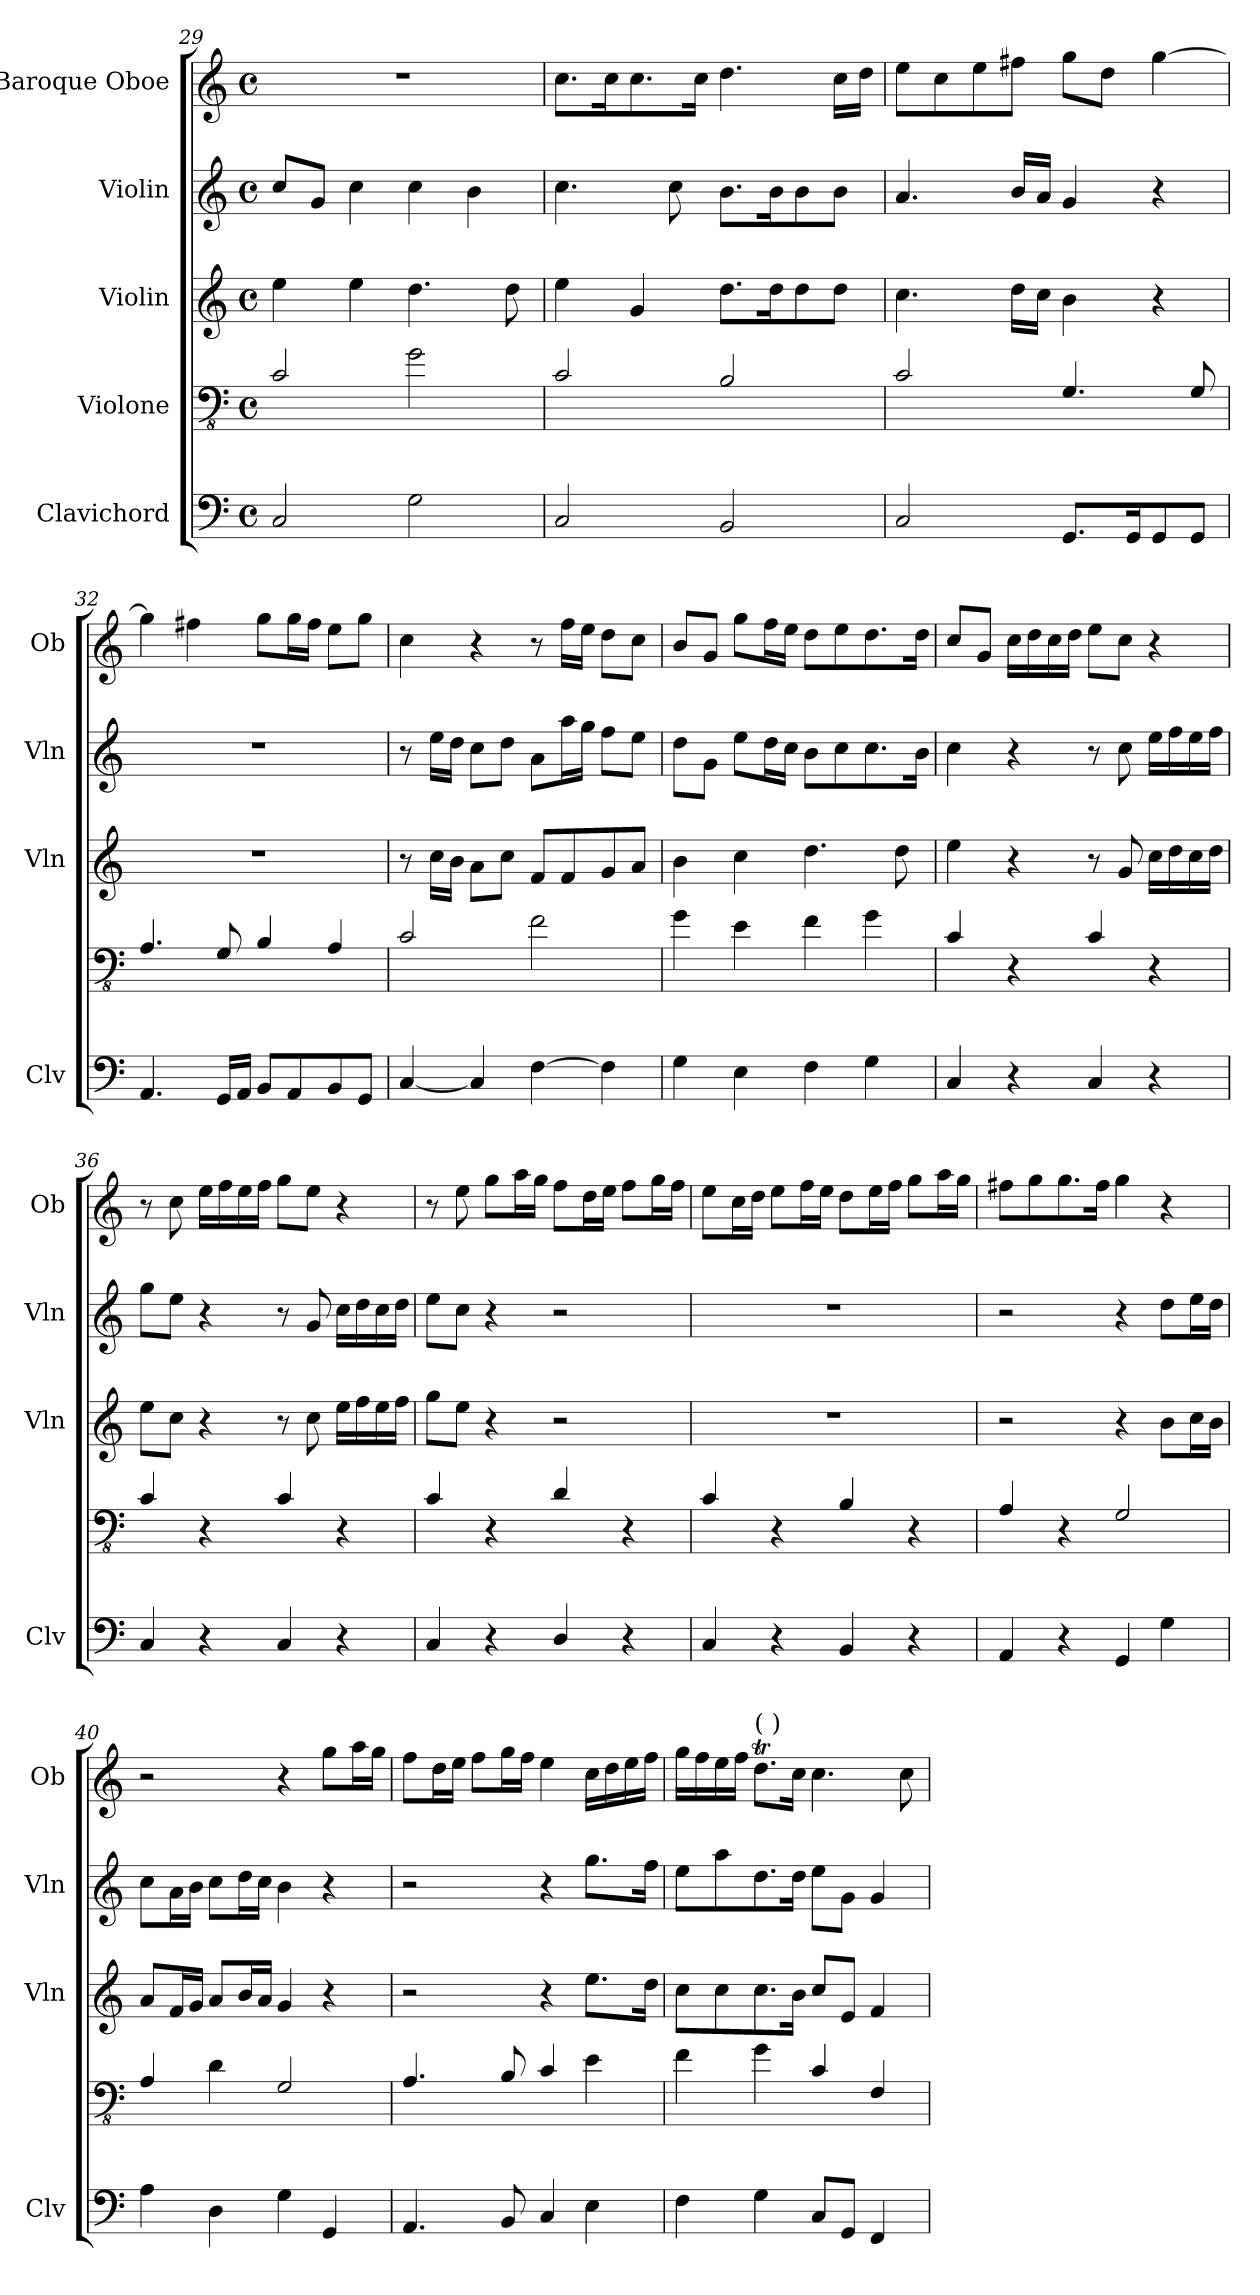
**kern	**kern	**kern	**kern	**kern
*part5	*part4	*part3	*part2	*part1
*staff5	*staff4	*staff3	*staff2	*staff1
*I"Clavichord	*I"Violone	*I"Violin	*I"Violin	*I"Baroque Oboe
*I'Clv	*	*I'Vln	*I'Vln	*I'Ob
*clefF4	*clefFv4	*clefG2	*clefG2	*clefG2
*	*ITrd7c12	*	*	*
*k[]	*k[]	*k[]	*k[]	*k[]
*M4/4	*M4/4	*M4/4	*M4/4	*M4/4
*met(c)	*met(c)	*met(c)	*met(c)	*met(c)
=29	=29	=29	=29	=29
2C/	2CC/	4ee\	8cc/L	1r
.	.	.	8g/J	.
.	.	4ee\	4cc\	.
2G\	2GG\	4.dd\	4cc\	.
.	.	.	4b\	.
.	.	8dd\	.	.
=30	=30	=30	=30	=30
2C/	2CC/	4ee\	4.cc\	8.cc\L
.	.	.	.	16cc\K
.	.	4g/	.	8.cc\
.	.	.	8cc\	.
.	.	.	.	16cc\Jk
2BB/	2BBB/	8.dd\L	8.b\L	4.dd\
.	.	16dd\K	16b\K	.
.	.	8dd\	8b\	.
.	.	8dd\J	8b\J	16cc\LL
.	.	.	.	16dd\JJ
=31	=31	=31	=31	=31
2C/	2CC/	4.cc\	4.a/	8ee\L
.	.	.	.	8cc\
.	.	.	.	8ee\
.	.	16dd\LL	16b/LL	8ff#X\J
.	.	16cc\JJ	16a/JJ	.
8.GG/L	4.GGG/	4b\	4g/	8gg\L
.	.	.	.	8dd\J
16GG/K	.	.	.	.
8GG/	.	4r	4r	[4gg\
8GG/J	8GGG/	.	.	.
!!LO:LB:g=z
=32	=32	=32	=32	=32
4.AA/	4.AAA/	1r	1r	4gg\]
.	.	.	.	4ff#X\
16GG/LL	8GGG/	.	.	.
16AA/JJ	.	.	.	.
8BB/L	4BBB/	.	.	8gg\L
8AA/	.	.	.	16gg\L
.	.	.	.	16ff#\JJ
8BB/	4AAA/	.	.	8ee\L
8GG/J	.	.	.	8gg\J
=33	=33	=33	=33	=33
[4C/	2CC/	8r	8r	4cc\
.	.	16cc\LL	16ee\LL	.
.	.	16b\JJ	16dd\JJ	.
4C/]	.	8a\L	8cc\L	4r
.	.	8cc\J	8dd\J	.
[4F\	2FF\	8f/L	8a\L	8r
.	.	8f/	16aa\L	16ff\LL
.	.	.	16gg\JJ	16ee\JJ
4F\]	.	8g/	8ff\L	8dd\L
.	.	8a/J	8ee\J	8cc\J
=34	=34	=34	=34	=34
4G\	4GG\	4b\	8dd\L	8b/L
.	.	.	8g\J	8g/J
4E\	4EE\	4cc\	8ee\L	8gg\L
.	.	.	16dd\L	16ff\L
.	.	.	16cc\JJ	16ee\JJ
4F\	4FF\	4.dd\	8b\L	8dd\L
.	.	.	8cc\	8ee\
4G\	4GG\	.	8.cc\	8.dd\
.	.	8dd\	.	.
.	.	.	16b\Jk	16dd\Jk
=35	=35	=35	=35	=35
4C/	4CC/	4ee\	4cc\	8cc/L
.	.	.	.	8g/J
4r	4r	4r	4r	16cc\LL
.	.	.	.	16dd\
.	.	.	.	16cc\
.	.	.	.	16dd\JJ
4C/	4CC/	8r	8r	8ee\L
.	.	8g/	8cc\	8cc\J
4r	4r	16cc\LL	16ee\LL	4r
.	.	16dd\	16ff\	.
.	.	16cc\	16ee\	.
.	.	16dd\JJ	16ff\JJ	.
=36	=36	=36	=36	=36
4C/	4CC/	8ee\L	8gg\L	8r
.	.	8cc\J	8ee\J	8cc\
4r	4r	4r	4r	16ee\LL
.	.	.	.	16ff\
.	.	.	.	16ee\
.	.	.	.	16ff\JJ
4C/	4CC/	8r	8r	8gg\L
.	.	8cc\	8g/	8ee\J
4r	4r	16ee\LL	16cc\LL	4r
.	.	16ff\	16dd\	.
.	.	16ee\	16cc\	.
.	.	16ff\JJ	16dd\JJ	.
!!LO:LB:g=z
=37	=37	=37	=37	=37
4C/	4CC/	8gg\L	8ee\L	8r
.	.	8ee\J	8cc\J	8ee\
4r	4r	4r	4r	8gg\L
.	.	.	.	16aa\L
.	.	.	.	16gg\JJ
4D/	4DD/	2r	2r	8ff\L
.	.	.	.	16dd\L
.	.	.	.	16ee\JJ
4r	4r	.	.	8ff\L
.	.	.	.	16gg\L
.	.	.	.	16ff\JJ
=38	=38	=38	=38	=38
4C/	4CC/	1r	1r	8ee\L
.	.	.	.	16cc\L
.	.	.	.	16dd\JJ
4r	4r	.	.	8ee\L
.	.	.	.	16ff\L
.	.	.	.	16ee\JJ
4BB/	4BBB/	.	.	8dd\L
.	.	.	.	16ee\L
.	.	.	.	16ff\JJ
4r	4r	.	.	8gg\L
.	.	.	.	16aa\L
.	.	.	.	16gg\JJ
=39	=39	=39	=39	=39
4AA/	4AAA/	2r	2r	8ff#X\L
.	.	.	.	8gg\
4r	4r	.	.	8.gg\
.	.	.	.	16ff#\Jk
4GG/	2GGG/	4r	4r	4gg\
4G\	.	8b\L	8dd\L	4r
.	.	16cc\L	16ee\L	.
.	.	16b\JJ	16dd\JJ	.
=40	=40	=40	=40	=40
4A\	4AAA/	8a/L	8cc\L	2r
.	.	16f/L	16a\L	.
.	.	16g/JJ	16b\JJ	.
4D\	4DD\	8a/L	8cc\L	.
.	.	16b/L	16dd\L	.
.	.	16a/JJ	16cc\JJ	.
4G\	2GGG/	4g/	4b\	4r
4GG/	.	4r	4r	8gg\L
.	.	.	.	16aa\L
.	.	.	.	16gg\JJ
=41	=41	=41	=41	=41
4.AA/	4.AAA/	2r	2r	8ff\L
.	.	.	.	16dd\L
.	.	.	.	16ee\JJ
.	.	.	.	8ff\L
8BB/	8BBB/	.	.	16gg\L
.	.	.	.	16ff\JJ
4C/	4CC/	4r	4r	4ee\
4E\	4EE\	8.ee\L	8.gg\L	16cc\LL
.	.	.	.	16dd\
.	.	.	.	16ee\
.	.	16dd\Jk	16ff\Jk	16ff\JJ
!!LO:PB:g=z
=42	=42	=42	=42	=42
4F\	4FF\	8cc\L	8ee\L	16gg\LL
.	.	.	.	16ff\
.	.	8cc\	8aa\	16ee\
.	.	.	.	16ff\JJ
!	!	!	!	!LO:TX:a:t=(    )
4G\	4GG\	8.cc\	8.dd\	8.ddT\L
.	.	16b\Jk	16dd\Jk	16cc\Jk
8C/L	4CC/	8cc/L	8ee\L	4.cc\
8GG/J	.	8e/J	8g\J	.
4FF/	4FFF/	4f/	4g/	.
.	.	.	.	8cc\
=	=	=	=	=
*-	*-	*-	*-	*-
